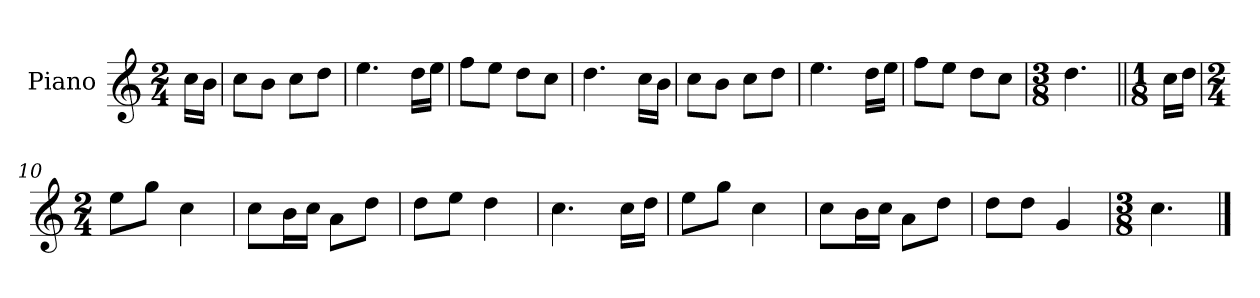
**kern
*part1
*staff1
*I"Piano
*I'Pno.
*clefG2
*k[]
*M2/4
=
16cc\LL
16b\JJ
=1
8cc\L
8b\J
8cc\L
8dd\J
=2
4.ee\
16dd\LL
16ee\JJ
=3
8ff\L
8ee\J
8dd\L
8cc\J
=4
4.dd\
16cc\LL
16b\JJ
=5
8cc\L
8b\J
8cc\L
8dd\J
=6
4.ee\
16dd\LL
16ee\JJ
=7
8ff\L
8ee\J
8dd\L
8cc\J
=8
*M3/8
4.dd\
=9||
*M1/8
16cc\LL
16dd\JJ
=10
*M2/4
8ee\L
8gg\J
4cc\
=11
8cc\L
16b\L
16cc\JJ
8a\L
8dd\J
!!LO:LB:g=z
=12
8dd\L
8ee\J
4dd\
=13
4.cc\
16cc\LL
16dd\JJ
=14
8ee\L
8gg\J
4cc\
=15
8cc\L
16b\L
16cc\JJ
8a\L
8dd\J
=16
8dd\L
8dd\J
4g/
=17
*M3/8
4.cc\
==
*-
